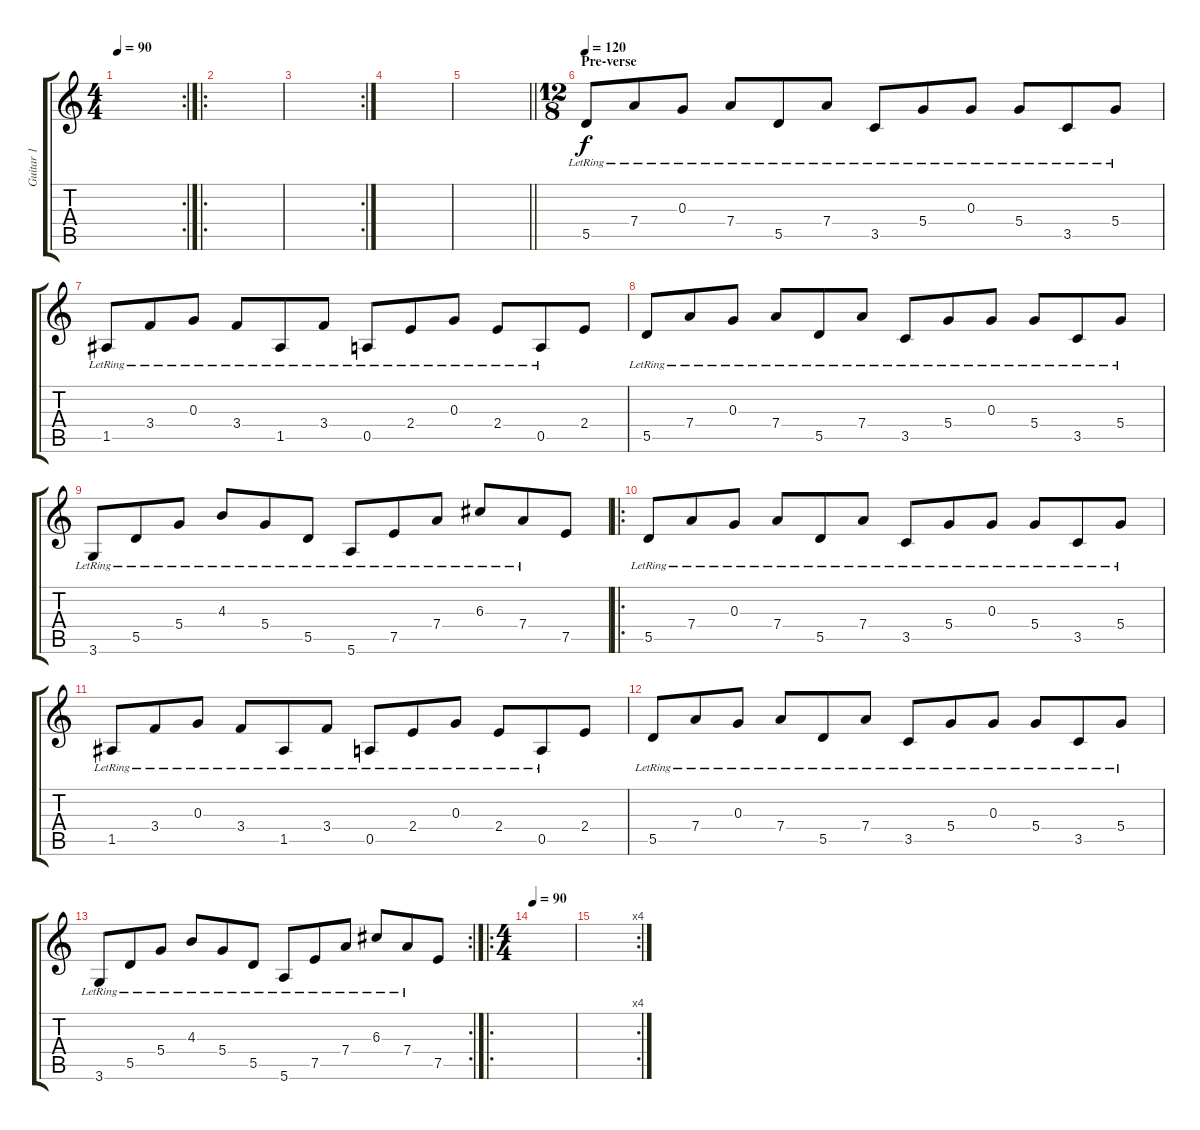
\track ("Guitar 1" "Guitar 1") {instrument acousticguitarsteel}
\staff {score tabs}
\tuning (E4 B3 G3 D3 A2 E2) {hide}
\rc 2
\ts (4 4)
\tempo 90
\clef g2
\ks c
|
\ro
|
\rc 2
|
|
\barLineRight lightlight
|
\ts (12 8)
\section ("" "Pre-verse")
\tempo 120
5.5{lr}.8{instrument acousticguitarsteel} 7.4{lr}.8 0.3{lr}.8 7.4{lr}.8 5.5{lr}.8 7.4{lr}.8 3.5{lr}.8 5.4{lr}.8 0.3{lr}.8 5.4{lr}.8 3.5{lr}.8 5.4{lr}.8 |
1.5{lr}.8 3.4{lr}.8 0.3{lr}.8 3.4{lr}.8 1.5{lr}.8 3.4{lr}.8 0.5{lr}.8 2.4{lr}.8 0.3{lr}.8 2.4{lr}.8 0.5{lr}.8 2.4.8 |
5.5{lr}.8 7.4{lr}.8 0.3{lr}.8 7.4{lr}.8 5.5{lr}.8 7.4{lr}.8 3.5{lr}.8 5.4{lr}.8 0.3{lr}.8 5.4{lr}.8 3.5{lr}.8 5.4{lr}.8 |
3.6{lr}.8 5.5{lr}.8 5.4{lr}.8 4.3{lr}.8 5.4{lr}.8 5.5{lr}.8 5.6{lr}.8 7.5{lr}.8 7.4{lr}.8 6.3{lr}.8 7.4{lr}.8 7.5.8 |
\ro
5.5{lr}.8 7.4{lr}.8 0.3{lr}.8 7.4{lr}.8 5.5{lr}.8 7.4{lr}.8 3.5{lr}.8 5.4{lr}.8 0.3{lr}.8 5.4{lr}.8 3.5{lr}.8 5.4{lr}.8 |
1.5{lr}.8 3.4{lr}.8 0.3{lr}.8 3.4{lr}.8 1.5{lr}.8 3.4{lr}.8 0.5{lr}.8 2.4{lr}.8 0.3{lr}.8 2.4{lr}.8 0.5{lr}.8 2.4.8 |
5.5{lr}.8 7.4{lr}.8 0.3{lr}.8 7.4{lr}.8 5.5{lr}.8 7.4{lr}.8 3.5{lr}.8 5.4{lr}.8 0.3{lr}.8 5.4{lr}.8 3.5{lr}.8 5.4{lr}.8 |
\rc 2
3.6{lr}.8 5.5{lr}.8 5.4{lr}.8 4.3{lr}.8 5.4{lr}.8 5.5{lr}.8 5.6{lr}.8 7.5{lr}.8 7.4{lr}.8 6.3{lr}.8 7.4{lr}.8 7.5.8 |
\ro
\ts (4 4)
\tempo 90
|
\rc 4
